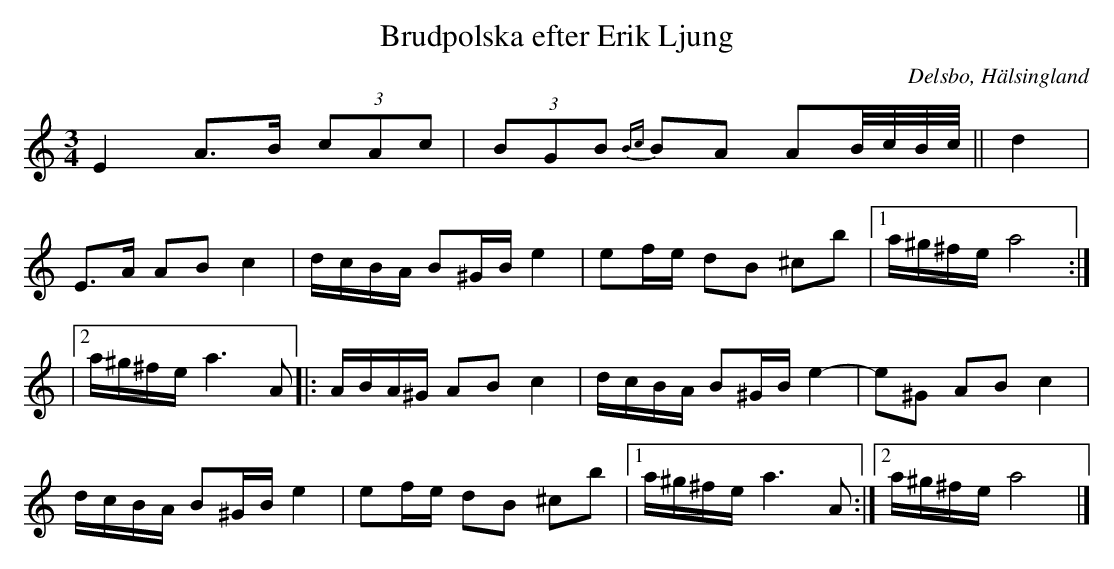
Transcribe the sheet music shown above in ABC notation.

X:1
T: Brudpolska efter Erik Ljung
O: Delsbo, Hälsingland
M: 3/4
L: 1/8
K: Am
E2 A>B (3cAc| (3BGB {Bc}BA AB//c//B//c//|| d2|
E>A AB c2 | d/c/B/A/ B^G/B/ e2 | ef/e/ dB ^cb |1 a/^g/^f/e/ a4 :|
|2 a/^g/^f/e/ a3 A |: A/B/A/^G/ AB c2 | d/c/B/A/ B^G/B/ e2- | e^G AB c2 |
d/c/B/A/ B^G/B/ e2 | ef/e/ dB ^cb |1 a/^g/^f/e/ a3 A :|2 a/^g/^f/e/ a4 |]
